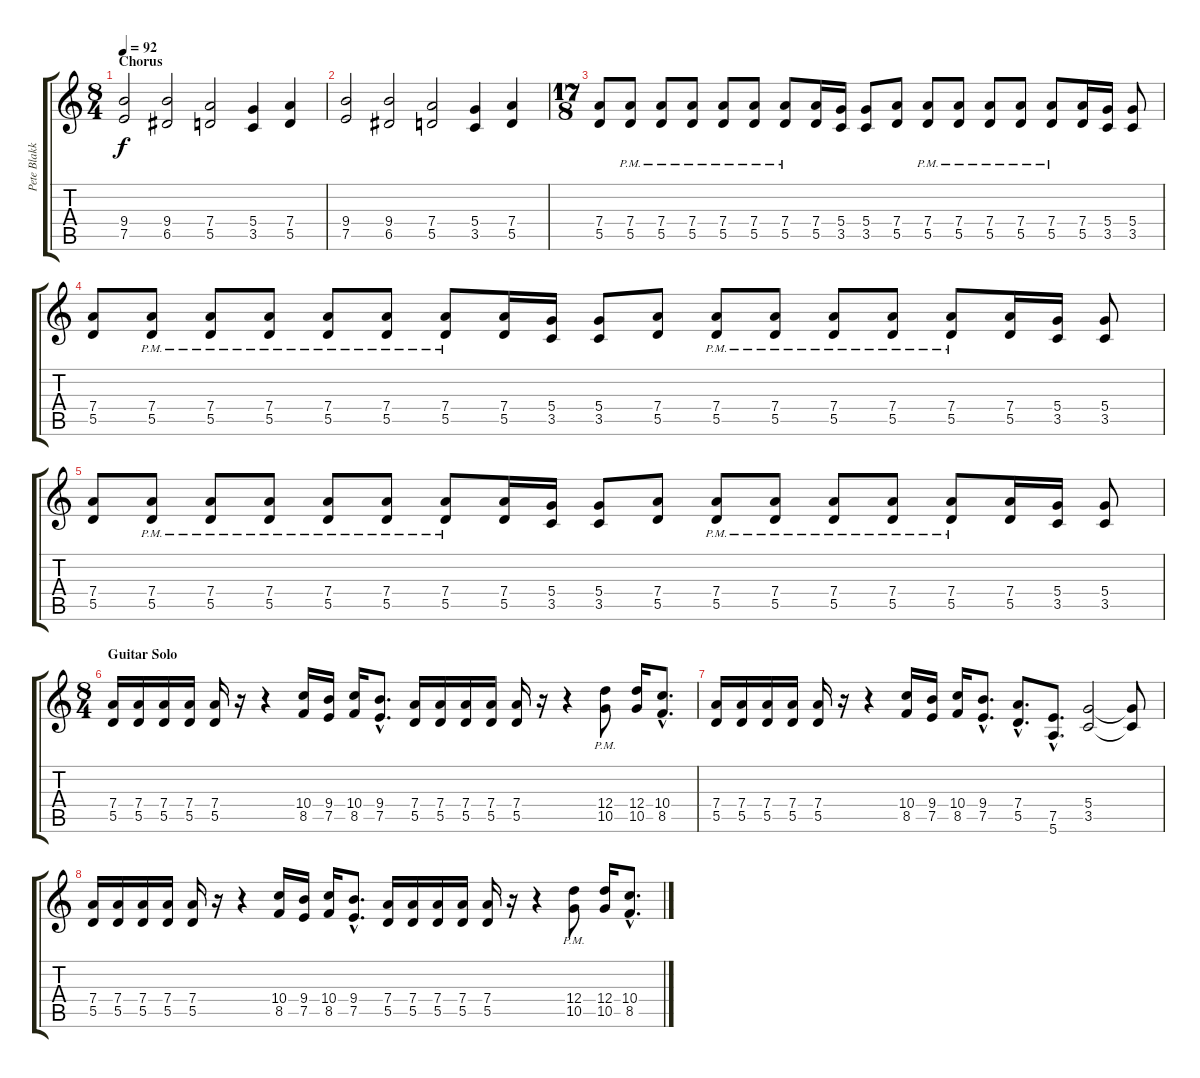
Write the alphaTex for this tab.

\track ("Pete Blakk" "Pete Blakk") {instrument distortionguitar}
\staff {score tabs}
\tuning (E4 B3 G3 D3 A2 E2) {hide}
\ts (8 4)
\section ("" "Chorus")
\tempo 92
\clef g2
\ks c
(9.4 7.5).2{dy f} (9.4 6.5).2 (7.4 5.5).2 (5.4 3.5).4 (7.4 5.5).4 |
(9.4 7.5).2 (9.4 6.5).2 (7.4 5.5).2 (5.4 3.5).4 (7.4 5.5).4 |
\ts (17 8)
(7.4 5.5).8 (7.4{pm} 5.5{pm}).8 (7.4{pm} 5.5{pm}).8 (7.4{pm} 5.5{pm}).8 (7.4{pm} 5.5{pm}).8 (7.4{pm} 5.5{pm}).8 (7.4{pm} 5.5{pm}).8 (7.4 5.5).16 (5.4 3.5).16 (5.4 3.5).8 (7.4 5.5).8 (7.4{pm} 5.5{pm}).8 (7.4{pm} 5.5{pm}).8 (7.4{pm} 5.5{pm}).8 (7.4{pm} 5.5{pm}).8 (7.4{pm} 5.5{pm}).8 (7.4 5.5).16 (5.4 3.5).16 (5.4 3.5).8 |
(7.4 5.5).8 (7.4{pm} 5.5{pm}).8 (7.4{pm} 5.5{pm}).8 (7.4{pm} 5.5{pm}).8 (7.4{pm} 5.5{pm}).8 (7.4{pm} 5.5{pm}).8 (7.4{pm} 5.5{pm}).8 (7.4 5.5).16 (5.4 3.5).16 (5.4 3.5).8 (7.4 5.5).8 (7.4{pm} 5.5{pm}).8 (7.4{pm} 5.5{pm}).8 (7.4{pm} 5.5{pm}).8 (7.4{pm} 5.5{pm}).8 (7.4{pm} 5.5{pm}).8 (7.4 5.5).16 (5.4 3.5).16 (5.4 3.5).8 |
(7.4 5.5).8 (7.4{pm} 5.5{pm}).8 (7.4{pm} 5.5{pm}).8 (7.4{pm} 5.5{pm}).8 (7.4{pm} 5.5{pm}).8 (7.4{pm} 5.5{pm}).8 (7.4{pm} 5.5{pm}).8 (7.4 5.5).16 (5.4 3.5).16 (5.4 3.5).8 (7.4 5.5).8 (7.4{pm} 5.5{pm}).8 (7.4{pm} 5.5{pm}).8 (7.4{pm} 5.5{pm}).8 (7.4{pm} 5.5{pm}).8 (7.4{pm} 5.5{pm}).8 (7.4 5.5).16 (5.4 3.5).16 (5.4 3.5).8 |
\ts (8 4)
\section ("" "Guitar Solo")
(7.4 5.5).16 (7.4 5.5).16 (7.4 5.5).16 (7.4 5.5).16 (7.4 5.5).16 r.16 r.4 (10.4 8.5).16 (9.4 7.5).16 (10.4 8.5).16 (9.4{hac} 7.5{hac}).8{d} (7.4 5.5).16 (7.4 5.5).16 (7.4 5.5).16 (7.4 5.5).16 (7.4 5.5).16 r.16 r.4 (12.4{pm} 10.5{pm}).8 (12.4 10.5).16 (10.4{hac} 8.5{hac}).8{d} |
(7.4 5.5).16 (7.4 5.5).16 (7.4 5.5).16 (7.4 5.5).16 (7.4 5.5).16 r.16 r.4 (10.4 8.5).16 (9.4 7.5).16 (10.4 8.5).16 (9.4{hac} 7.5{hac}).8{d} (7.4{hac} 5.5{hac}).8{d} (7.5{hac} 5.6{hac}).8{d} (5.4 3.5).2 (5.4{t} 3.5{t}).8 |
(7.4 5.5).16 (7.4 5.5).16 (7.4 5.5).16 (7.4 5.5).16 (7.4 5.5).16 r.16 r.4 (10.4 8.5).16 (9.4 7.5).16 (10.4 8.5).16 (9.4{hac} 7.5{hac}).8{d} (7.4 5.5).16 (7.4 5.5).16 (7.4 5.5).16 (7.4 5.5).16 (7.4 5.5).16 r.16 r.4 (12.4{pm} 10.5{pm}).8 (12.4 10.5).16 (10.4{hac} 8.5{hac}).8{d}
